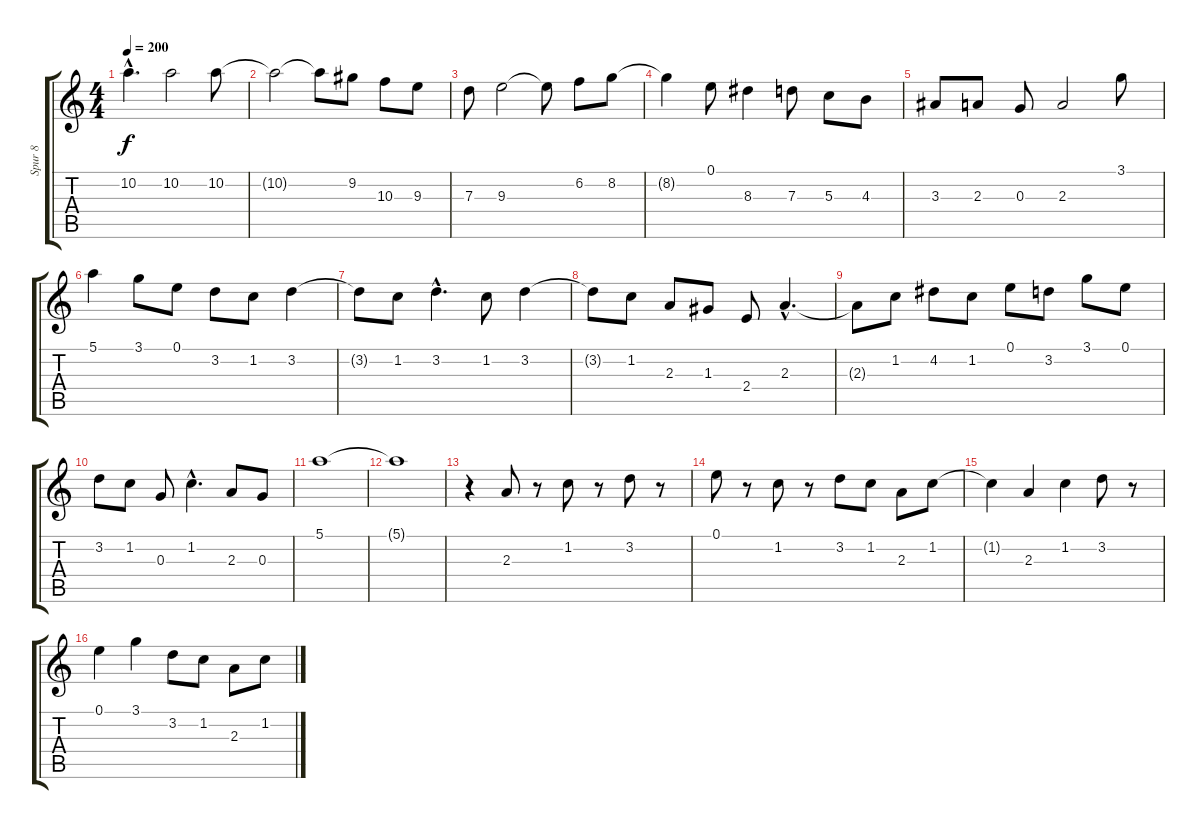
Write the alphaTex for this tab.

\track ("Spur 8" "Spur 8") {instrument distortionguitar}
\staff {score tabs}
\tuning (E4 B3 G3 D3 A2 E2) {hide}
\ts (4 4)
\tempo 200
\clef g2
\ks c
10.2{hac t}.4{d dy f} 10.2.2 10.2.8 |
10.2{t}.2 10.2{t}.8 9.2.8 10.3.8 9.3.8 |
7.3.8 9.3.2 9.3{t}.8 6.2.8 8.2.8 |
8.2{t}.4 0.1.8 8.3.4 7.3.8 5.3.8 4.3.8 |
3.3.8 2.3.8 0.3.8 2.3.2 3.1.8 |
5.1.4 3.1.8 0.1.8 3.2.8 1.2.8 3.2.4 |
3.2{t}.8 1.2.8 3.2{hac}.4{d} 1.2.8 3.2.4 |
3.2{t}.8 1.2.8 2.3.8 1.3.8 2.4.8 2.3{hac}.4{d} |
2.3{t}.8 1.2.8 4.2.8 1.2.8 0.1.8 3.2.8 3.1.8 0.1.8 |
3.2.8 1.2.8 0.3.8 1.2{hac}.4{d} 2.3.8 0.3.8 |
5.1.1 |
5.1{t}.1 |
r.4 2.3.8 r.8 1.2.8 r.8 3.2.8 r.8 |
0.1.8 r.8 1.2.8 r.8 3.2.8 1.2.8 2.3.8 1.2.8 |
1.2{t}.4 2.3.4 1.2.4 3.2.8 r.8 |
0.1.4 3.1.4 3.2.8 1.2.8 2.3.8 1.2.8
